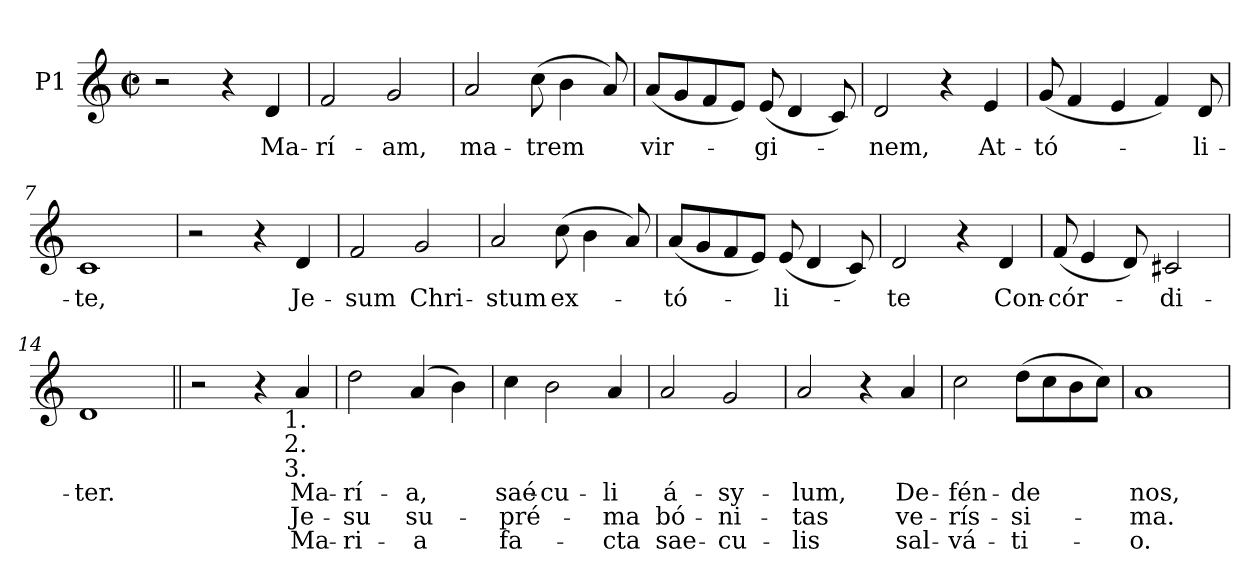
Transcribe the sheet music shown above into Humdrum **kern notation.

**kern	**text	**text	**text
*part1	*part1	*part1	*part1
*staff1	*staff1	*staff1	*staff1
*I"P1	*	*	*
!!LO:PB:g=z
*clefG2	*	*	*
*k[]	*	*	*
*C:	*	*	*
*M2/2	*	*	*
*met(c|)	*	*	*
*MM116	*	*	*
=1	=1	=1	=1
2r	.	.	.
4r	.	.	.
!	!LO:LY:b:color=#000000	!	!
4di/	Ma-	.	.
=2	=2	=2	=2
!	!LO:LY:b:color=#000000	!	!
2fi/	-rí-	.	.
!	!LO:LY:b:color=#000000	!	!
2gi/	-am,	.	.
=3	=3	=3	=3
!	!LO:LY:b:color=#000000	!	!
2ai/	ma-	.	.
!	!LO:LY:b:color=#000000	!	!
(8cci\	-trem	.	.
4bi\	.	.	.
8ai/)	.	.	.
=4	=4	=4	=4
!	!LO:LY:b:color=#000000	!	!
(8ai/L	vir-	.	.
8gi/	.	.	.
8fi/	.	.	.
8ei/J)	.	.	.
!	!LO:LY:b:color=#000000	!	!
(8ei/	-gi-	.	.
4di/	.	.	.
8ci/)	.	.	.
=5	=5	=5	=5
!	!LO:LY:b:color=#000000	!	!
2di/	-nem,	.	.
4r	.	.	.
!	!LO:LY:b:color=#000000	!	!
4ei/	At-	.	.
=6	=6	=6	=6
!	!LO:LY:b:color=#000000	!	!
(8gi/	-tó-	.	.
4fi/	.	.	.
4ei/	.	.	.
4fi/)	.	.	.
!	!LO:LY:b:color=#000000	!	!
8di/	-li-	.	.
!!LO:LB:g=z
=7	=7	=7	=7
!	!LO:LY:b:color=#000000	!	!
1ci	-te,	.	.
=8	=8	=8	=8
2r	.	.	.
4r	.	.	.
!	!LO:LY:b:color=#000000	!	!
4di/	Je-	.	.
=9	=9	=9	=9
!	!LO:LY:b:color=#000000	!	!
2fi/	-sum	.	.
!	!LO:LY:b:color=#000000	!	!
2gi/	Chri-	.	.
=10	=10	=10	=10
!	!LO:LY:b:color=#000000	!	!
2ai/	-stum	.	.
!	!LO:LY:b:color=#000000	!	!
(8cci\	ex-	.	.
4bi\	.	.	.
8ai/)	.	.	.
=11	=11	=11	=11
!	!LO:LY:b:color=#000000	!	!
(8ai/L	-tó-	.	.
8gi/	.	.	.
8fi/	.	.	.
8ei/J)	.	.	.
!	!LO:LY:b:color=#000000	!	!
(8ei/	-li-	.	.
4di/	.	.	.
8ci/)	.	.	.
=12	=12	=12	=12
!	!LO:LY:b:color=#000000	!	!
2di/	-te	.	.
4r	.	.	.
!	!LO:LY:b:color=#000000	!	!
4di/	Con-	.	.
!!LO:LB:g=z
=13	=13	=13	=13
!	!LO:LY:b:color=#000000	!	!
(8fi/	-cór-	.	.
4ei/	.	.	.
8di/)	.	.	.
!	!LO:LY:b:color=#000000	!	!
2c#Xi/	-di-	.	.
=14	=14	=14	=14
!	!LO:LY:b:color=#000000	!	!
1di	-ter.	.	.
=15||	=15||	=15||	=15||
2r	.	.	.
4r	.	.	.
!LO:TX:b:cj:t=1.	!	!	!
!LO:TX:b:cj:t=2.	!	!	!
!LO:TX:b:cj:t=3.	!	!	!
!	!LO:LY:b:color=#000000	!LO:LY:b:color=#000000	!LO:LY:b:color=#000000
4ai/	Ma-	Je-	Ma-
=16	=16	=16	=16
!	!LO:LY:b:color=#000000	!LO:LY:b:color=#000000	!LO:LY:b:color=#000000
2ddi\	-rí-	-su	-ri-
!	!LO:LY:b:color=#000000	!LO:LY:b:color=#000000	!LO:LY:b:color=#000000
(4ai/	-a,	su-	-a
4bi\)	.	.	.
=17	=17	=17	=17
!	!LO:LY:b:color=#000000	!LO:LY:b:color=#000000	!LO:LY:b:color=#000000
4cci\	saé-	-pré-	fa-
!	!LO:LY:b:color=#000000	!	!
2bi\	-cu-	.	.
!	!LO:LY:b:color=#000000	!LO:LY:b:color=#000000	!LO:LY:b:color=#000000
4ai/	-li	-ma	-cta
=18	=18	=18	=18
!	!LO:LY:b:color=#000000	!LO:LY:b:color=#000000	!LO:LY:b:color=#000000
2ai/	á-	bó-	sae-
!	!LO:LY:b:color=#000000	!LO:LY:b:color=#000000	!LO:LY:b:color=#000000
2gi/	-sy-	-ni-	-cu-
!!LO:LB:g=z
=19	=19	=19	=19
!	!LO:LY:b:color=#000000	!LO:LY:b:color=#000000	!LO:LY:b:color=#000000
2ai/	-lum,	-tas	-lis
4r	.	.	.
!	!LO:LY:b:color=#000000	!LO:LY:b:color=#000000	!LO:LY:b:color=#000000
4ai/	De-	ve-	sal-
=20	=20	=20	=20
!	!LO:LY:b:color=#000000	!LO:LY:b:color=#000000	!LO:LY:b:color=#000000
2cci\	-fén-	-rís-	-vá-
!	!LO:LY:b:color=#000000	!LO:LY:b:color=#000000	!LO:LY:b:color=#000000
(8ddi\L	-de	-si-	-ti-
8cci\	.	.	.
8bi\	.	.	.
8cci\J)	.	.	.
=21	=21	=21	=21
!	!LO:LY:b:color=#000000	!LO:LY:b:color=#000000	!LO:LY:b:color=#000000
1ai	nos,	-ma.	-o.
=	=	=	=
*-	*-	*-	*-
